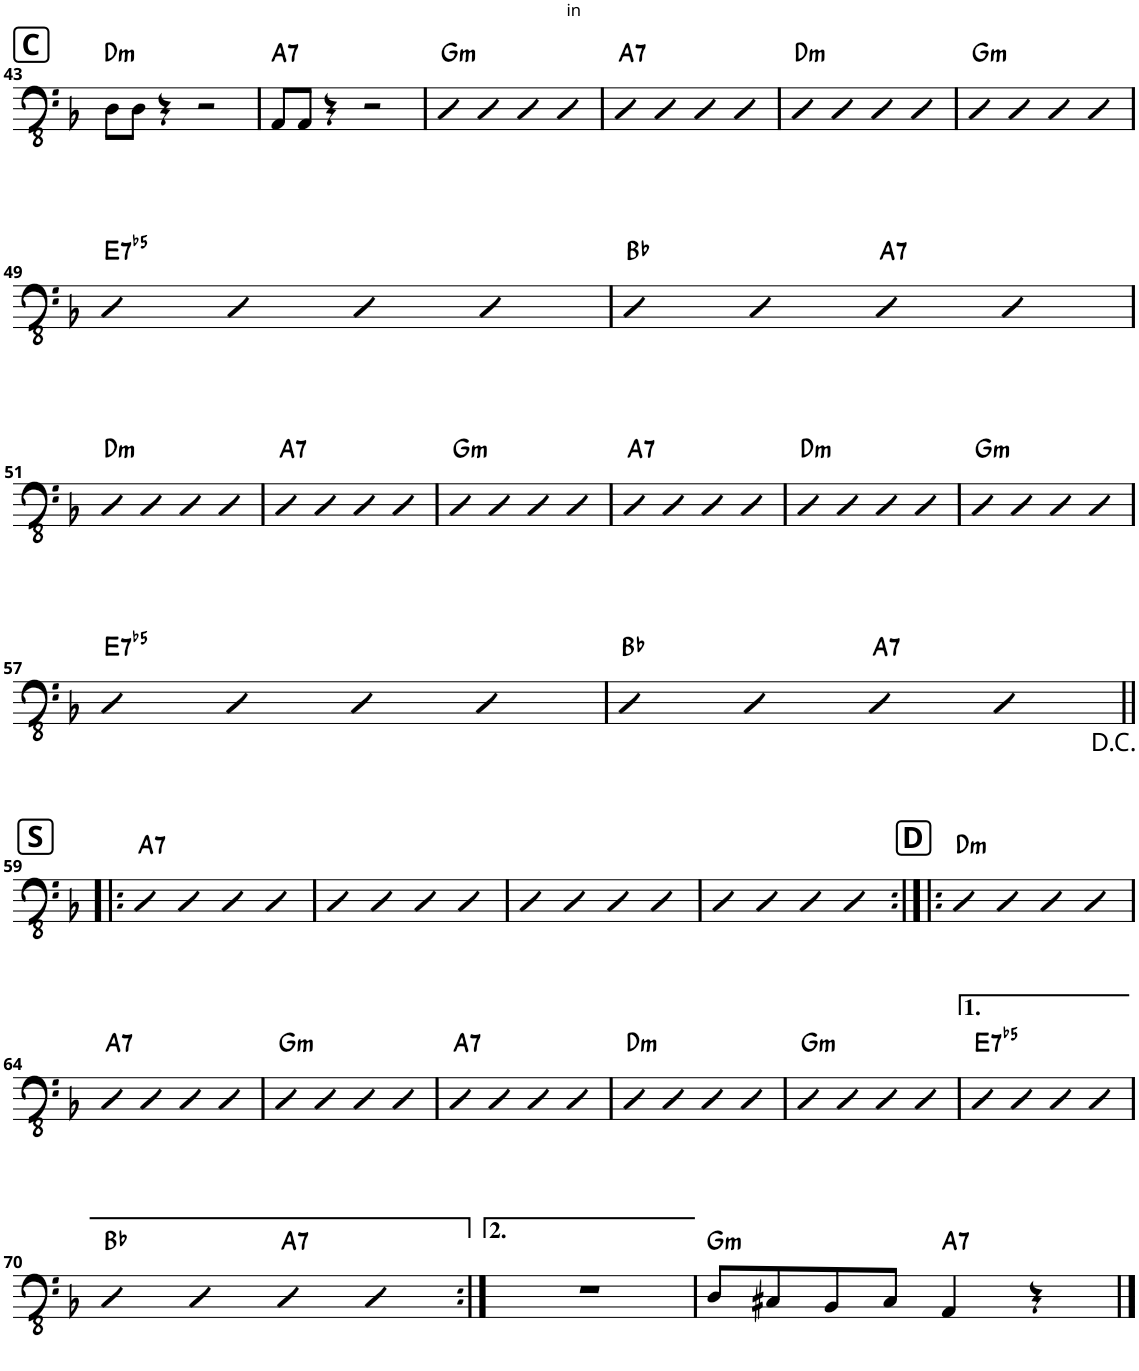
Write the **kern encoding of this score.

**kern	**harte
*part1	*part1
*staff1	*
*I"Piano	*
*I'Pno.	*
!!LO:PB:g=z
*clefFv4	*
*k[b-]	*
*M4/4	*
*met(c)	*
!!LO:REH:place=s1:a:B:cj:fs=14:t=C
=43	=43
!	!LO:H:kt=m
8DD\L	D:min
8DD\J	.
4r	.
2r	.
=44	=44
!	!LO:H:kt=7
8AAA/L	A:7
8AAA/J	.
4r	.
2r	.
=45	=45
!	!LO:H:kt=m
4CCC	G:min
4DD	.
4DD	.
4DD	.
=46	=46
!	!LO:H:kt=7
4DD	A:7
4DD	.
4DD	.
4DD	.
=47	=47
!	!LO:H:kt=m
4DD	D:min
4DD	.
4DD	.
4DD	.
=48	=48
!	!LO:H:kt=m
4DD	G:min
4DD	.
4DD	.
4DD	.
!!LO:LB:g=z
=49	=49
!	!LO:H:kt=7
4DD	E:(3,b5,b7)
4DD	.
4DD	.
4DD	.
=50	=50
4DD	Bb:maj
4DD	.
!	!LO:H:kt=7
4DD	A:7
4DD	.
!!LO:LB:g=z
=51	=51
!	!LO:H:kt=m
4DD	D:min
4DD	.
4DD	.
4DD	.
=52	=52
!	!LO:H:kt=7
4DD	A:7
4DD	.
4DD	.
4DD	.
=53	=53
!	!LO:H:kt=m
4DD	G:min
4DD	.
4DD	.
4DD	.
=54	=54
!	!LO:H:kt=7
4DD	A:7
4DD	.
4DD	.
4DD	.
=55	=55
!	!LO:H:kt=m
4DD	D:min
4DD	.
4DD	.
4DD	.
=56	=56
!	!LO:H:kt=m
4DD	G:min
4DD	.
4DD	.
4DD	.
!!LO:LB:g=z
=57	=57
!	!LO:H:kt=7
4DD	E:(3,b5,b7)
4DD	.
4DD	.
4DD	.
=58	=58
4DD	Bb:maj
4DD	.
!	!LO:H:kt=7
4DD	A:7
4DD	.
!!LO:LB:g=z
!!LO:REH:place=s1:a:B:cj:fs=14:t=S
=59!|:	=59!|:
!	!LO:H:kt=7
4DD	A:7
4DD	.
4DD	.
4DD	.
=60	=60
4DD	.
4DD	.
4DD	.
4DD	.
=61	=61
4DD	.
4DD	.
4DD	.
4DD	.
=62	=62
4DD	.
4DD	.
4DD	.
4DD	.
!!LO:REH:place=s1:a:B:cj:fs=14:t=D
=63:|!|:	=63:|!|:
!	!LO:H:kt=m
4DD	D:min
4DD	.
4DD	.
4DD	.
!!LO:LB:g=z
=64	=64
!	!LO:H:kt=7
4DD	A:7
4DD	.
4DD	.
4DD	.
=65	=65
!	!LO:H:kt=m
4DD	G:min
4DD	.
4DD	.
4DD	.
=66	=66
!	!LO:H:kt=7
4DD	A:7
4DD	.
4DD	.
4DD	.
=67	=67
!	!LO:H:kt=m
4DD	D:min
4DD	.
4DD	.
4DD	.
=68	=68
!	!LO:H:kt=m
4DD	G:min
4DD	.
4DD	.
4DD	.
=69	=69
!	!LO:H:kt=7
4DD	E:(3,b5,b7)
4DD	.
4DD	.
4DD	.
!!LO:LB:g=z
=70	=70
4DD	Bb:maj
4DD	.
!	!LO:H:kt=7
4DD	A:7
4DD	.
=71:|!	=71:|!
1r	.
=72	=72
!	!LO:H:kt=m
8DD/L	G:min
8CC#X/	.
8BBB-/	.
8CC#/J	.
!	!LO:H:kt=7
4AAA/	A:7
4r	.
==	==
*-	*-
